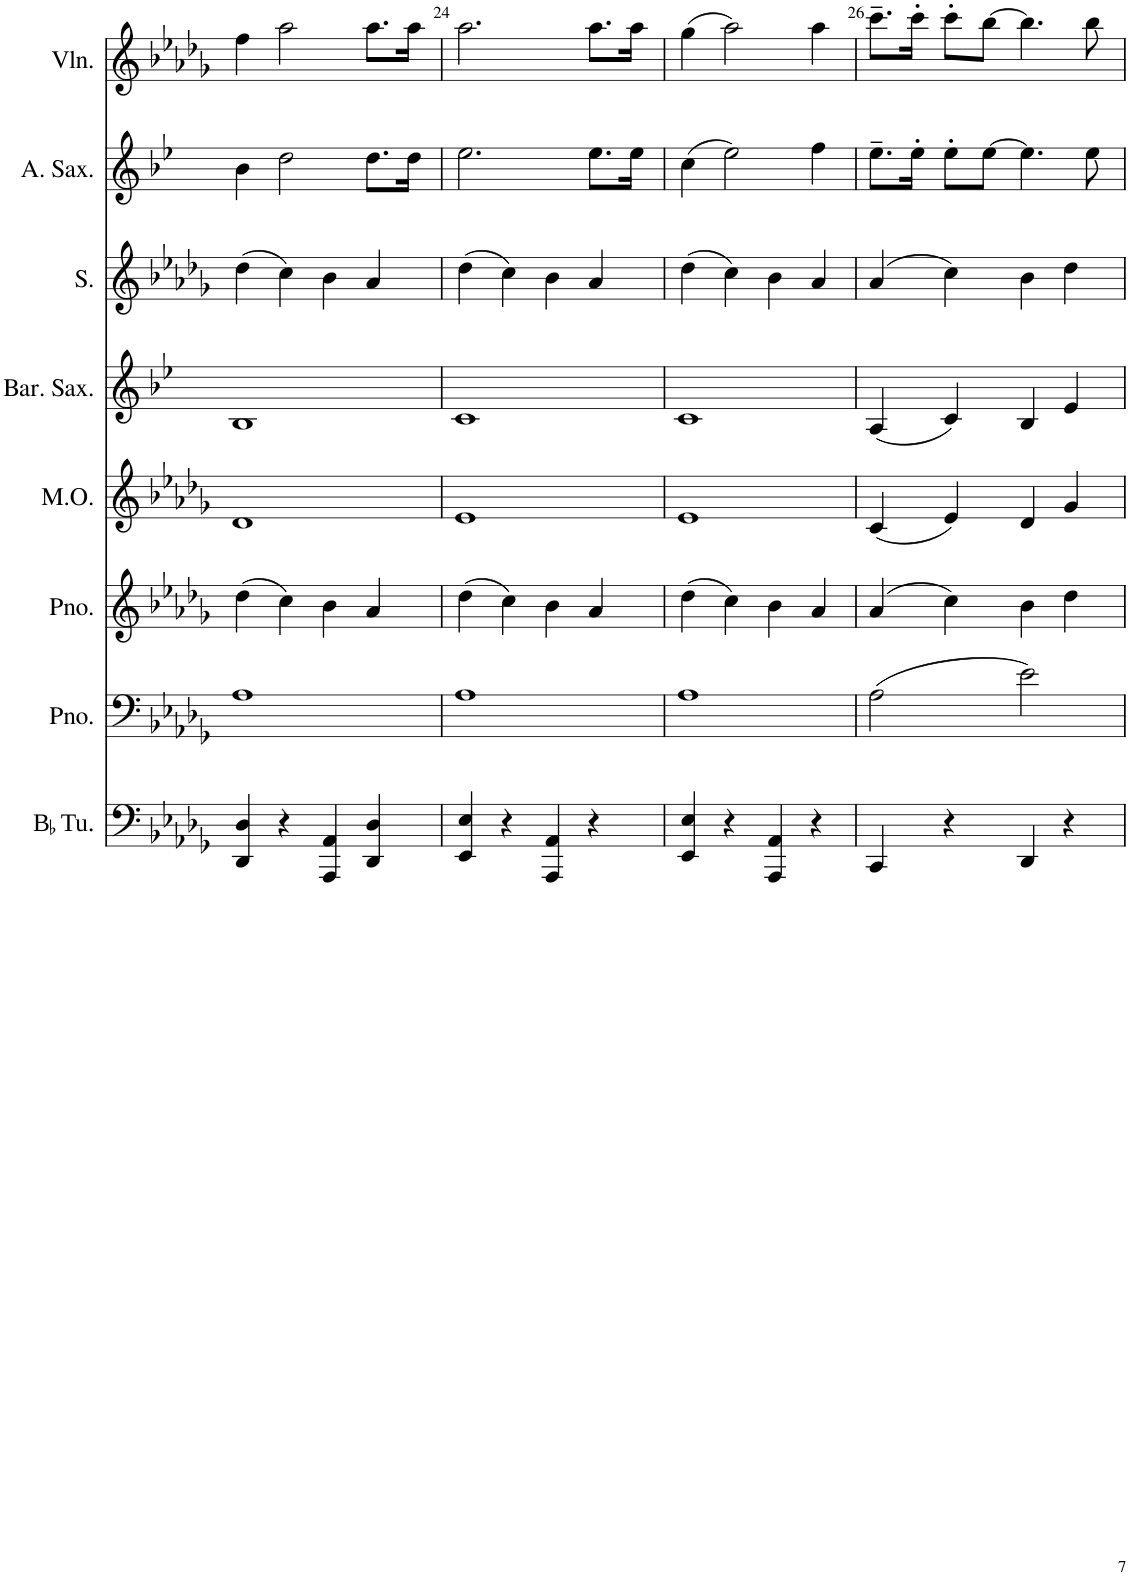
**kern	**kern	**kern	**kern	**kern	**kern	**kern	**kern
*part8	*part7	*part6	*part5	*part4	*part3	*part2	*part1
*staff8	*staff7	*staff6	*staff5	*staff4	*staff3	*staff2	*staff1
*I"BaccidentalFlat Tuba	*I"Piano	*I"Piano	*I"Mouth Organ	*I"Baritone Saxophone	*I"Soprano	*I"Alto Saxophone	*I"Violin
*I'BaccidentalFlat Tu.	*I'Pno.	*I'Pno.	*I'M.O.	*I'Bar. Sax.	*I'S.	*I'A. Sax.	*I'Vln.
!!LO:PB:g=z
*clefF4	*clefF4	*clefG2	*clefG2	*clefG2	*clefG2	*clefG2	*clefG2
*	*	*Trd7c12	*Trd7c12	*Trd5c9	*Trd7c12	*Trd5c9	*Trd7c12
*k[b-e-a-d-g-]	*k[b-e-a-d-g-]	*k[b-e-a-d-g-]	*k[b-e-a-d-g-]	*k[b-e-]	*k[b-e-a-d-g-]	*k[b-e-]	*k[b-e-a-d-g-]
*M4/4	*M4/4	*M4/4	*M4/4	*M4/4	*M4/4	*M4/4	*M4/4
=23	=23	=23	=23	=23	=23	=23	=23
4DD-/ 4D-/	1A-	(4dd-\	1d-	1B-	(4dd-\	4b-\	4ff\
4r	.	4cc\)	.	.	4cc\)	2dd\	2aa-\
4AAA-/ 4AA-/	.	4b-\	.	.	4b-\	.	.
4DD-/ 4D-/	.	4a-/	.	.	4a-/	8.dd\L	8.aa-\L
.	.	.	.	.	.	16dd\Jk	16aa-\Jk
=24	=24	=24	=24	=24	=24	=24	=24
4EE-/ 4E-/	1A-	(4dd-\	1e-	1c	(4dd-\	2.ee-\	2.aa-\
4r	.	4cc\)	.	.	4cc\)	.	.
4AAA-/ 4AA-/	.	4b-\	.	.	4b-\	.	.
4r	.	4a-/	.	.	4a-/	8.ee-\L	8.aa-\L
.	.	.	.	.	.	16ee-\Jk	16aa-\Jk
=25	=25	=25	=25	=25	=25	=25	=25
4EE-/ 4E-/	1A-	(4dd-\	1e-	1c	(4dd-\	(4cc\	(4gg-\
4r	.	4cc\)	.	.	4cc\)	2ee-\)	2aa-\)
4AAA-/ 4AA-/	.	4b-\	.	.	4b-\	.	.
4r	.	4a-/	.	.	4a-/	4ff\	4aa-\
=26	=26	=26	=26	=26	=26	=26	=26
4CC/	(2A-\	(4a-/	(4c/	(4A/	(4a-/	8.ee-~\L	8.ccc~\L
.	.	.	.	.	.	16ee-'\Jk	16ccc'\Jk
4r	.	4cc\)	4e-/)	4c/)	4cc\)	8ee-'\L	8ccc'\L
.	.	.	.	.	.	[8ee-\J	[8bb-\J
4DD-/	2e-\)	4b-\	4d-/	4B-/	4b-\	4.ee-\]	4.bb-\]
4r	.	4dd-\	4g-/	4e-/	4dd-\	.	.
.	.	.	.	.	.	8ee-\	8bb-\
=	=	=	=	=	=	=	=
*-	*-	*-	*-	*-	*-	*-	*-
